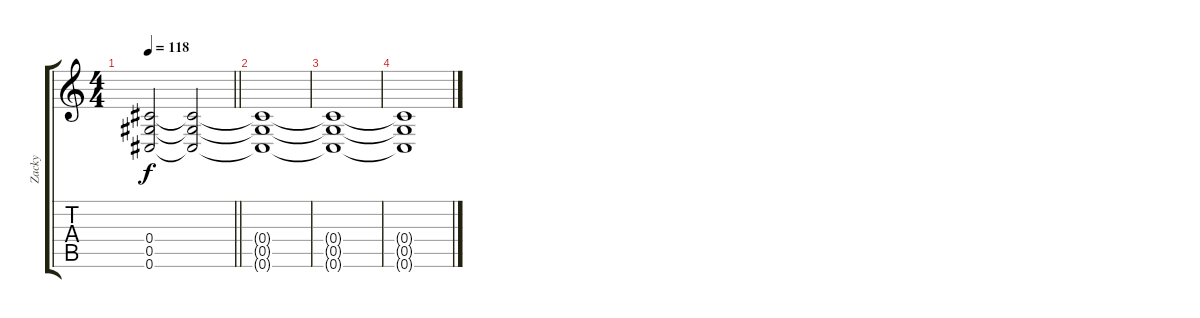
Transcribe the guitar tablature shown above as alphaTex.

\track ("Zacky" "Zacky") {instrument distortionguitar}
\staff {score tabs}
\tuning (Eb4 Bb3 Gb3 Db3 Ab2 Db2) {hide}
\ts (4 4)
\tempo 118
\clef g2
\barLineRight lightlight
\ks c
(0.4{t} 0.5{t} 0.6{t}).2{dy f} (0.4{t} 0.5{t} 0.6{t}).2 |
(0.4{t} 0.5{t} 0.6{t}).1 |
(0.4{t} 0.5{t} 0.6{t}).1 |
(0.4{t} 0.5{t} 0.6{t}).1
